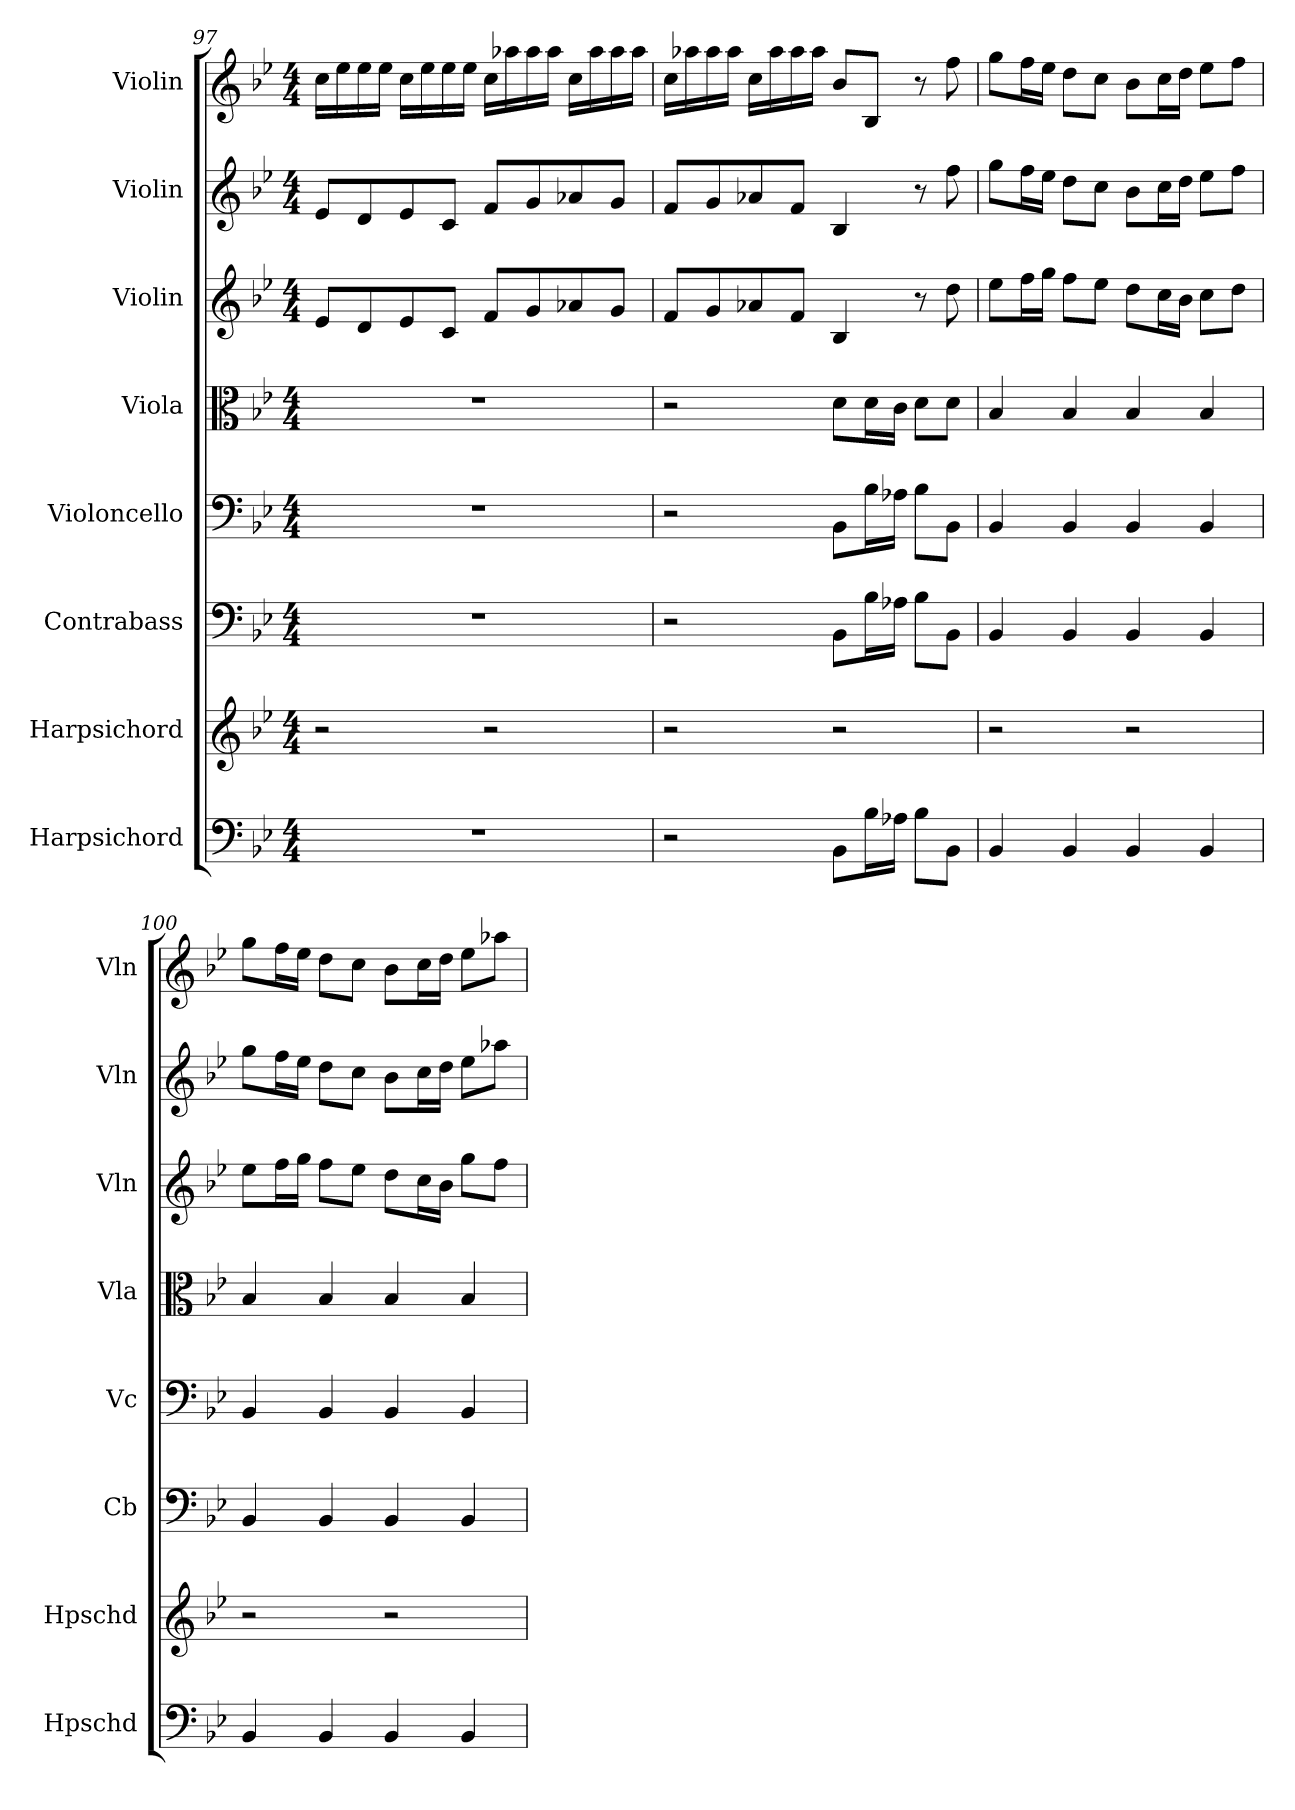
**kern	**kern	**kern	**kern	**kern	**kern	**kern	**kern
*part8	*part7	*part6	*part5	*part4	*part3	*part2	*part1
*staff8	*staff7	*staff6	*staff5	*staff4	*staff3	*staff2	*staff1
*I"Harpsichord	*I"Harpsichord	*I"Contrabass	*I"Violoncello	*I"Viola	*I"Violin	*I"Violin	*I"Violin
*I'Hpschd	*I'Hpschd	*I'Cb	*I'Vc	*I'Vla	*I'Vln	*I'Vln	*I'Vln
*clefF4	*clefG2	*clefF4	*clefF4	*clefC3	*clefG2	*clefG2	*clefG2
*k[b-e-]	*k[b-e-]	*k[b-e-]	*k[b-e-]	*k[b-e-]	*k[b-e-]	*k[b-e-]	*k[b-e-]
*M4/4	*M4/4	*M4/4	*M4/4	*M4/4	*M4/4	*M4/4	*M4/4
=97	=97	=97	=97	=97	=97	=97	=97
1r	2r	1r	1r	1r	8e-/L	8e-/L	16cc\LL
.	.	.	.	.	.	.	16ee-\
.	.	.	.	.	8d/	8d/	16ee-\
.	.	.	.	.	.	.	16ee-\JJ
.	.	.	.	.	8e-/	8e-/	16cc\LL
.	.	.	.	.	.	.	16ee-\
.	.	.	.	.	8c/J	8c/J	16ee-\
.	.	.	.	.	.	.	16ee-\JJ
.	2r	.	.	.	8f/L	8f/L	16cc\LL
.	.	.	.	.	.	.	16aa-X\
.	.	.	.	.	8g/	8g/	16aa-\
.	.	.	.	.	.	.	16aa-\JJ
.	.	.	.	.	8a-X/	8a-X/	16cc\LL
.	.	.	.	.	.	.	16aa-\
.	.	.	.	.	8g/J	8g/J	16aa-\
.	.	.	.	.	.	.	16aa-\JJ
=98	=98	=98	=98	=98	=98	=98	=98
2r	2r	2r	2r	2r	8f/L	8f/L	16cc\LL
.	.	.	.	.	.	.	16aa-X\
.	.	.	.	.	8g/	8g/	16aa-\
.	.	.	.	.	.	.	16aa-\JJ
.	.	.	.	.	8a-X/	8a-X/	16cc\LL
.	.	.	.	.	.	.	16aa-\
.	.	.	.	.	8f/J	8f/J	16aa-\
.	.	.	.	.	.	.	16aa-\JJ
8BB-\L	2r	8BB-\L	8BB-\L	8d\L	4B-/	4B-/	8b-/L
16B-\L	.	16B-\L	16B-\L	16d\L	.	.	8B-/J
16A-X\JJ	.	16A-X\JJ	16A-X\JJ	16c\JJ	.	.	.
8B-\L	.	8B-\L	8B-\L	8d\L	8r	8r	8r
8BB-\J	.	8BB-\J	8BB-\J	8d\J	8dd\	8ff\	8ff\
=99	=99	=99	=99	=99	=99	=99	=99
4BB-/	2r	4BB-/	4BB-/	4B-/	8ee-\L	8gg\L	8gg\L
.	.	.	.	.	16ff\L	16ff\L	16ff\L
.	.	.	.	.	16gg\JJ	16ee-\JJ	16ee-\JJ
4BB-/	.	4BB-/	4BB-/	4B-/	8ff\L	8dd\L	8dd\L
.	.	.	.	.	8ee-\J	8cc\J	8cc\J
4BB-/	2r	4BB-/	4BB-/	4B-/	8dd\L	8b-\L	8b-\L
.	.	.	.	.	16cc\L	16cc\L	16cc\L
.	.	.	.	.	16b-\JJ	16dd\JJ	16dd\JJ
4BB-/	.	4BB-/	4BB-/	4B-/	8cc\L	8ee-\L	8ee-\L
.	.	.	.	.	8dd\J	8ff\J	8ff\J
=100	=100	=100	=100	=100	=100	=100	=100
4BB-/	2r	4BB-/	4BB-/	4B-/	8ee-\L	8gg\L	8gg\L
.	.	.	.	.	16ff\L	16ff\L	16ff\L
.	.	.	.	.	16gg\JJ	16ee-\JJ	16ee-\JJ
4BB-/	.	4BB-/	4BB-/	4B-/	8ff\L	8dd\L	8dd\L
.	.	.	.	.	8ee-\J	8cc\J	8cc\J
4BB-/	2r	4BB-/	4BB-/	4B-/	8dd\L	8b-\L	8b-\L
.	.	.	.	.	16cc\L	16cc\L	16cc\L
.	.	.	.	.	16b-\JJ	16dd\JJ	16dd\JJ
4BB-/	.	4BB-/	4BB-/	4B-/	8gg\L	8ee-\L	8ee-\L
.	.	.	.	.	8ff\J	8aa-X\J	8aa-X\J
=	=	=	=	=	=	=	=
*-	*-	*-	*-	*-	*-	*-	*-
